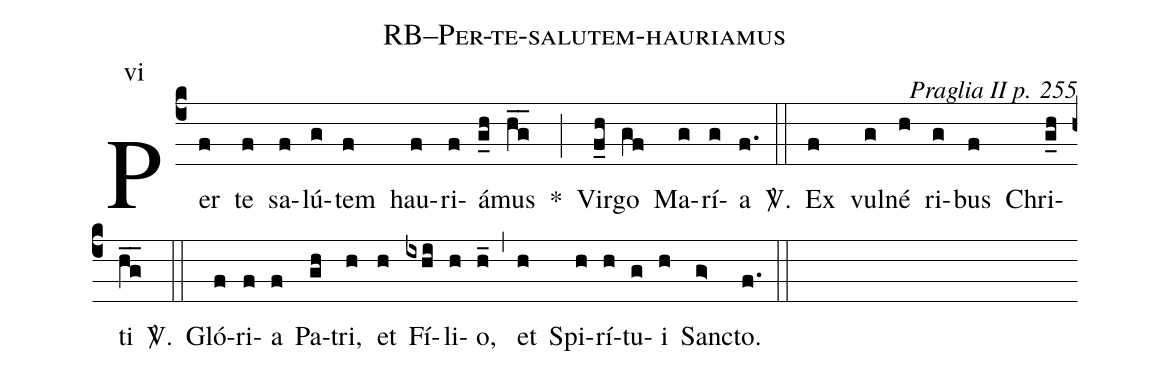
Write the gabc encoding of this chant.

name: RB--Per-te-salutem-hauriamus;
commentary: Praglia II p. 255;
annotation: vi;
%%
(c4) Per(f) te(f) sa(f)lú(g)tem(f) hau(f)ri(f)á(g_h)mus(hg__) *(;) Vir(f_h)go(gf) Ma(g)rí(g)a(f.) <sp>V/</sp>.(::) Ex(f) vul(g)né(h) ri(g)bus(f) Chri(g_h)ti(hg__) <sp>V/</sp>.(::) Gló(f)ri(f)a(f) Pa(gh)tri,(h) et(h) Fí(ixhi)li(h)o,(h_) (,) et(h) Spi(h)rí(h)tu(g)i(h) Sanc(g>)to.(f.) (::)
